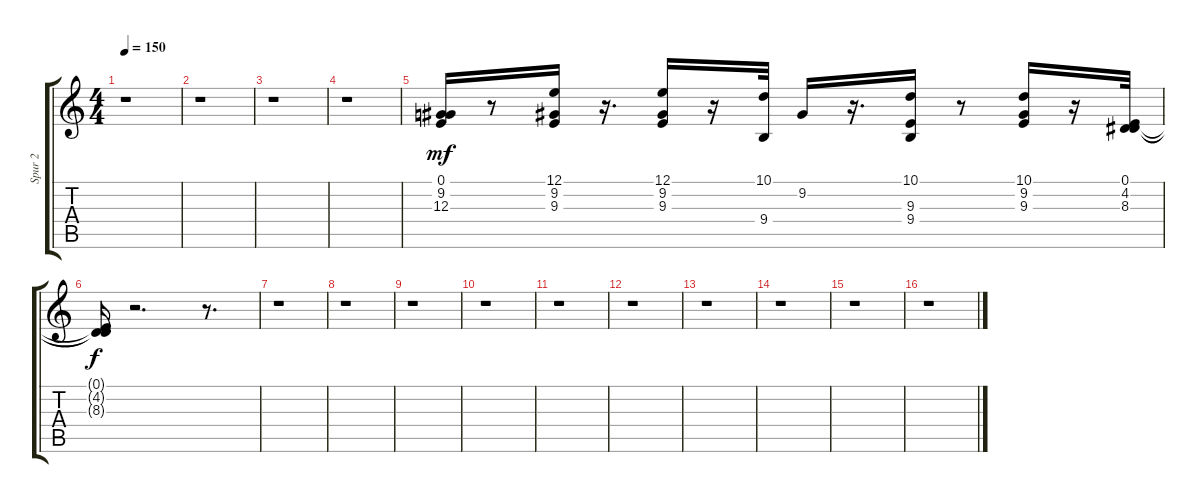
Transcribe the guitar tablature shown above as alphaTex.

\track ("Spur 2" "Spur 2") {instrument pizzicatostrings}
\staff {score tabs}
\tuning (E4 B3 G3 D3 A2 E2) {hide}
\ts (4 4)
\tempo 150
\clef g2
\ks c
r.1{dy mf} |
r.1 |
r.1 |
r.1 |
(0.1 9.2 12.3).16 r.8 (12.1 9.2 9.3).16 r.16{d} (12.1 9.2 9.3).16 r.16 (10.1 9.4).32 9.2.16 r.16{d} (10.1 9.3 9.4).16 r.8 (10.1 9.2 9.3).16 r.16 (0.1 4.2 8.3).32 |
(0.1{t} 4.2{t} 8.3{t}).16{dy f} r.2{d} r.8{d} |
r.1 |
r.1 |
r.1 |
r.1 |
r.1 |
r.1 |
r.1 |
r.1 |
r.1 |
r.1
